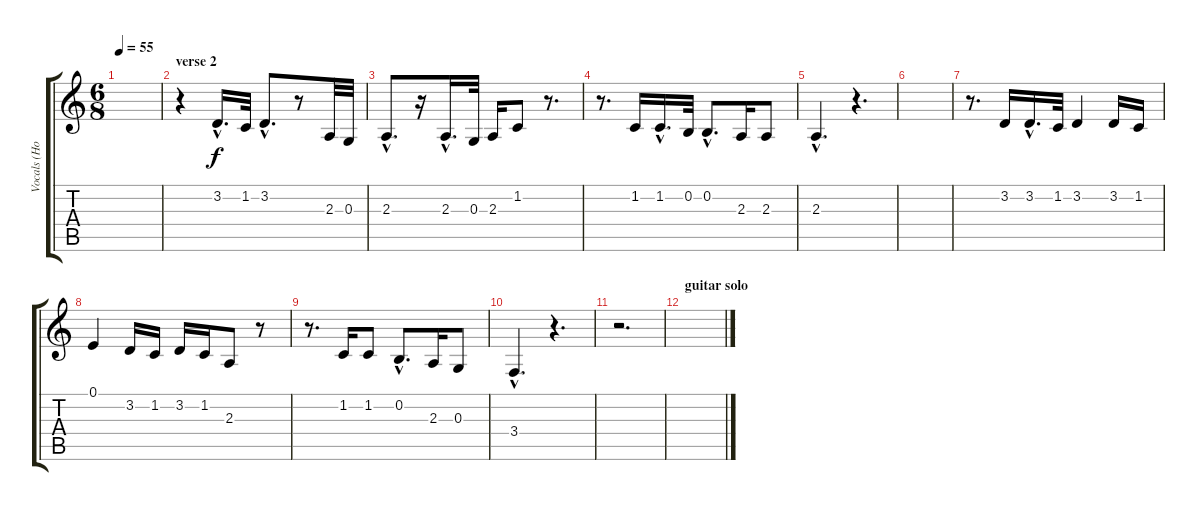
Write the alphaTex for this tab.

\track ("Vocals (Hogson)" "Vocals (Ho") {instrument lead6voice}
\staff {score tabs}
\tuning (E4 B3 G3 D3 A2 E2) {hide}
\ts (6 8)
\tempo 55
\clef g2
\ks c
|
\section ("" "verse 2")
r.4 3.2{hac}.16{d} 1.2.32 3.2{hac}.8{d} r.8 2.3.32 0.3.32 |
2.3{hac}.8{d} r.16 2.3{hac}.16{d} 0.3.32 2.3.16 1.2.8 r.8{d} |
r.8{d} 1.2.16 1.2{hac}.16{d} 0.2.32 0.2{hac}.8{d} 2.3.16 2.3.8 |
2.3{hac}.4{d} r.4{d} |
|
r.8{d} 3.2.16 3.2{hac}.16{d} 1.2.32 3.2.4 3.2.16 1.2.16 |
0.1.4 3.2.16 1.2.16 3.2.16 1.2.16 2.3.8 r.8 |
r.8{d} 1.2.16 1.2.8 0.2{hac}.8{d} 2.3.16 0.3.8 |
3.4{hac}.4{d} r.4{d} |
r.2{d} |
\section ("" "guitar solo")
